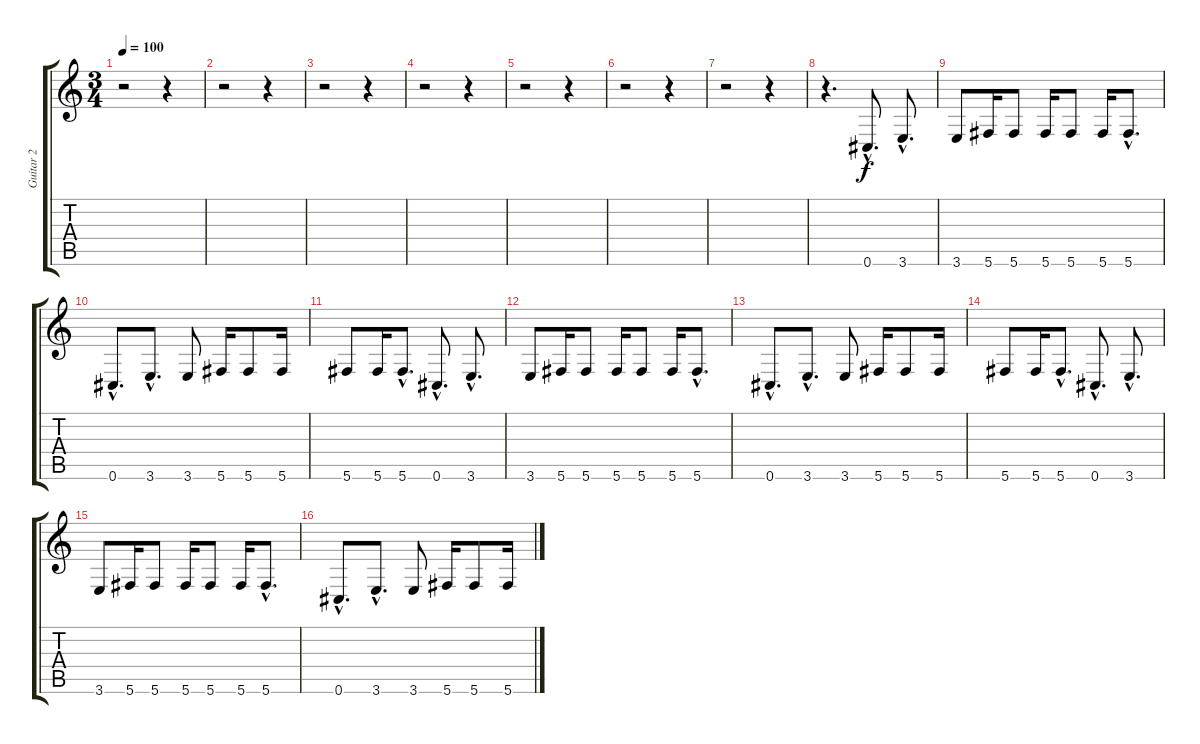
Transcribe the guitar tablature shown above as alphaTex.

\track ("Guitar 2" "Guitar 2") {instrument distortionguitar}
\staff {score tabs}
\tuning (Db4 Ab3 E3 B2 Gb2 Db2) {hide}
\ts (3 4)
\tempo 100
\clef g2
\ks c
r.2{dy f} r.4 |
r.2 r.4 |
r.2 r.4 |
r.2 r.4 |
r.2 r.4 |
r.2 r.4 |
r.2 r.4 |
r.4{d} 0.6{hac}.8{d volume 10 balance 4 instrument electricguitarjazz} 3.6{hac}.8{d} |
3.6.8 5.6.16 5.6.8 5.6.16 5.6.8 5.6.16 5.6{hac}.8{d} |
0.6{hac}.8{d} 3.6{hac}.8{d} 3.6.8 5.6.16 5.6.8 5.6.16 |
5.6.8 5.6.16 5.6{hac}.8{d} 0.6{hac}.8{d} 3.6{hac}.8{d} |
3.6.8 5.6.16 5.6.8 5.6.16 5.6.8 5.6.16 5.6{hac}.8{d} |
0.6{hac}.8{d} 3.6{hac}.8{d} 3.6.8 5.6.16 5.6.8 5.6.16 |
5.6.8 5.6.16 5.6{hac}.8{d} 0.6{hac}.8{d} 3.6{hac}.8{d} |
3.6.8 5.6.16 5.6.8 5.6.16 5.6.8 5.6.16 5.6{hac}.8{d} |
0.6{hac}.8{d} 3.6{hac}.8{d} 3.6.8 5.6.16 5.6.8 5.6.16
